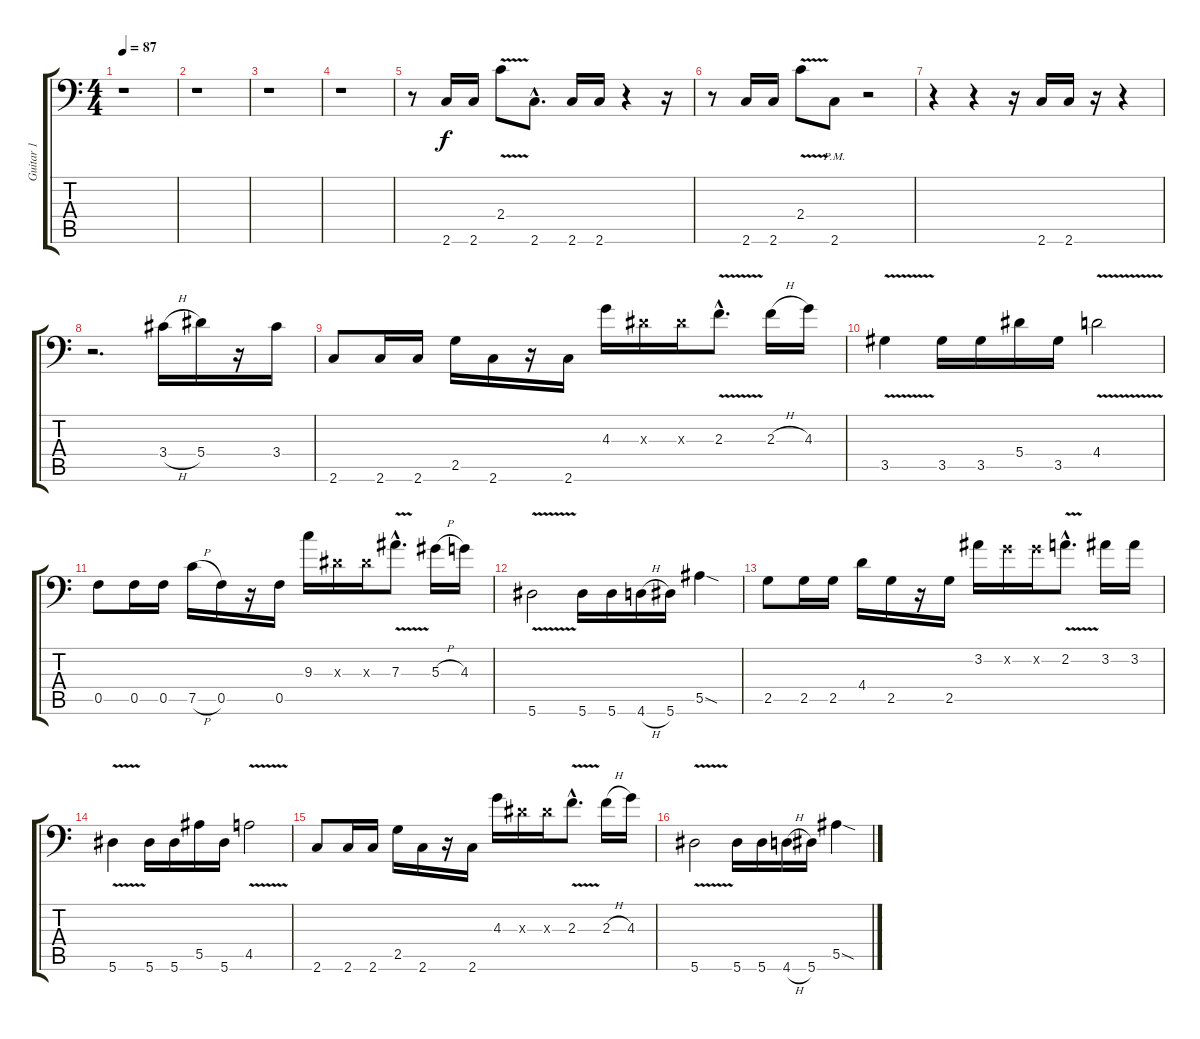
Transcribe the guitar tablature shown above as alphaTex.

\track ("Guitar 1" "Guitar 1") {instrument overdrivenguitar}
\staff {score tabs}
\tuning (C4 G3 Eb3 Bb2 F2 Bb1) {hide}
\ts (4 4)
\section ("" "")
\tempo 87
\clef f4
\ks c
r.1{dy f} |
r.1 |
r.1 |
r.1 |
r.8 2.6.16 2.6.16 2.4{v}.8 2.6{hac}.8{d} 2.6.16 2.6.16 r.4 r.16 |
r.8 2.6.16 2.6.16 2.4{v}.8 2.6{pm}.8 r.2 |
r.4 r.4 r.16 2.6.16 2.6.16 r.16 r.4 |
r.2{d} 3.4{h}.16 5.4.16 r.16 3.4.16 |
\section ("" "")
2.6.8 2.6.16 2.6.16 2.5.16 2.6.16 r.16 2.6.16 4.3.16 0.3{x}.16 0.3{x}.16 2.3{v hac}.8{d} 2.3{h}.16 4.3.16 |
3.5{v}.4 3.5.16 3.5.16 5.4.16 3.5.16 4.4{v}.2 |
0.5.8 0.5.16 0.5.16 7.5{h}.16 0.5.16 r.16 0.5.16 9.3.16 0.3{x}.16 0.3{x}.16 7.3{v hac}.8{d} 5.3{h}.16 4.3.16 |
5.6{v}.2 5.6.16 5.6.16 4.6{h}.16 5.6.16 5.5{sod}.4 |
2.5.8 2.5.16 2.5.16 4.4.16 2.5.16 r.16 2.5.16 3.2.16 0.2{x}.16 0.2{x}.16 2.2{v hac}.8{d} 3.2.16 3.2.16 |
5.6{v}.4 5.6.16 5.6.16 5.5.16 5.6.16 4.5{v}.2 |
2.6.8 2.6.16 2.6.16 2.5.16 2.6.16 r.16 2.6.16 4.3.16 0.3{x}.16 0.3{x}.16 2.3{v hac}.8{d} 2.3{h}.16 4.3.16 |
5.6{v}.2 5.6.16 5.6.16 4.6{h}.16 5.6.16 5.5{sod}.4
